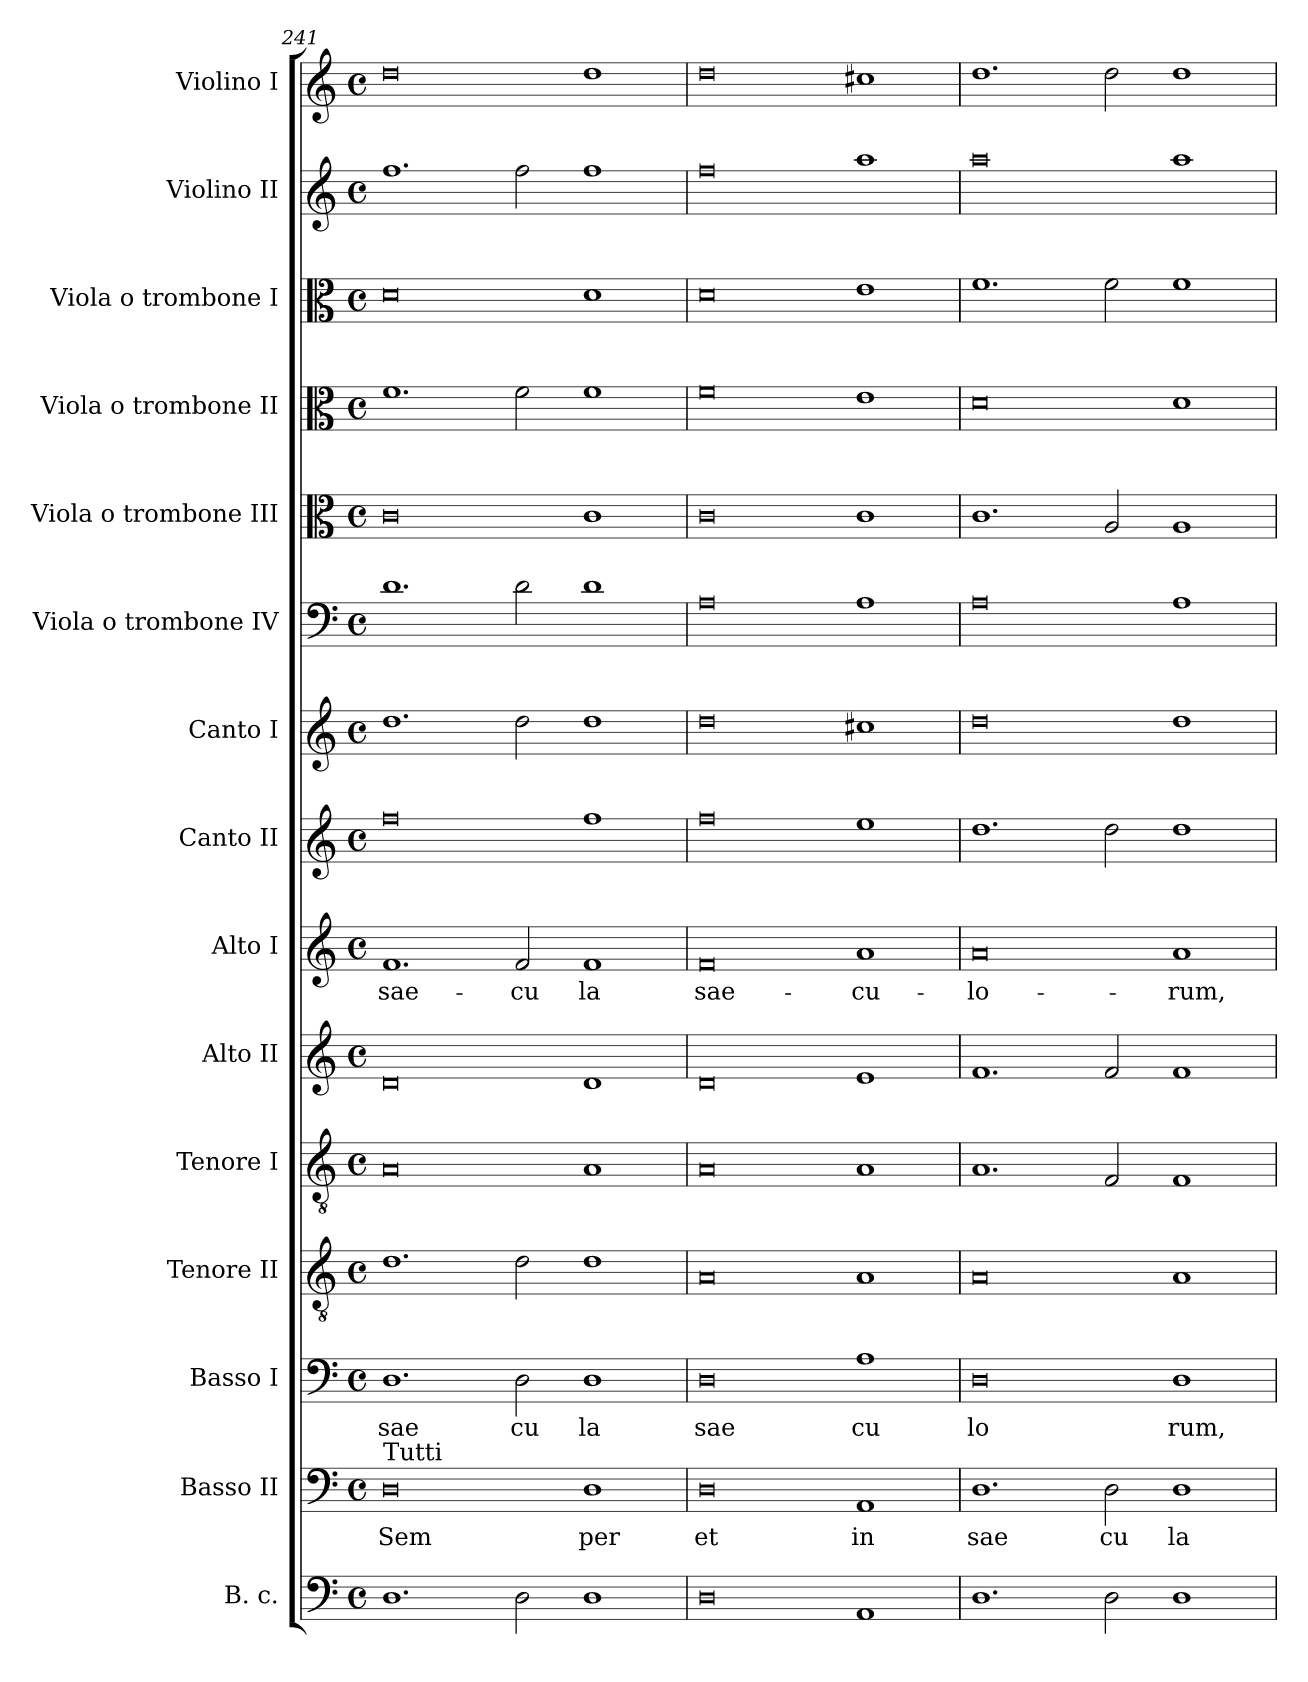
**kern	**kern	**text	**kern	**text	**kern	**kern	**kern	**kern	**text	**kern	**kern	**kern	**kern	**kern	**kern	**kern	**kern
*part15	*part14	*part14	*part13	*part13	*part12	*part11	*part10	*part9	*part9	*part8	*part7	*part6	*part5	*part4	*part3	*part2	*part1
*staff15	*staff14	*staff14	*staff13	*staff13	*staff12	*staff11	*staff10	*staff9	*staff9	*staff8	*staff7	*staff6	*staff5	*staff4	*staff3	*staff2	*staff1
*I"B. c.	*I"Basso II	*	*I"Basso I	*	*I"Tenore II	*I"Tenore I	*I"Alto II	*I"Alto I	*	*I"Canto II	*I"Canto I	*I"Viola o trombone IV	*I"Viola o trombone III	*I"Viola o trombone II	*I"Viola o trombone I	*I"Violino II	*I"Violino I
*	*	*	*	*	*	*	*	*	*	*	*	*I'Vla	*I'Vla	*I'Vla	*I'Vla	*I'Vln	*I'Vln
*clefF4	*clefF4	*	*clefF4	*	*clefGv2	*clefGv2	*clefG2	*clefG2	*	*clefG2	*clefG2	*clefF4	*clefC3	*clefC3	*clefC3	*clefG2	*clefG2
*k[]	*k[]	*	*k[]	*	*k[]	*k[]	*k[]	*k[]	*	*k[]	*k[]	*k[]	*k[]	*k[]	*k[]	*k[]	*k[]
*M4/4	*M4/4	*	*M4/4	*	*M4/4	*M4/4	*M4/4	*M4/4	*	*M4/4	*M4/4	*M4/4	*M4/4	*M4/4	*M4/4	*M4/4	*M4/4
*met(c)	*met(c)	*	*met(c)	*	*met(c)	*met(c)	*met(c)	*met(c)	*	*met(c)	*met(c)	*met(c)	*met(c)	*met(c)	*met(c)	*met(c)	*met(c)
=241	=241	=241	=241	=241	=241	=241	=241	=241	=241	=241	=241	=241	=241	=241	=241	=241	=241
!	!LO:TX:a:t=Tutti	!	!	!	!	!	!	!	!	!	!	!	!	!	!	!	!
!	!	!LO:LY:b	!	!LO:LY:b	!	!	!	!	!LO:LY:b	!	!	!	!	!	!	!	!
1.D	0D	Sem	1.D	sae	1.d	0A	0d	1.f	sae-	0ff	1.dd	1.d	0c	1.f	0d	1.ff	0dd
!	!	!	!	!LO:LY:b	!	!	!	!	!LO:LY:b	!	!	!	!	!	!	!	!
2D\	.	.	2D\	cu	2d\	.	.	2f/	-cu	.	2dd\	2d\	.	2f\	.	2ff\	.
!	!	!LO:LY:b	!	!LO:LY:b	!	!	!	!	!LO:LY:b	!	!	!	!	!	!	!	!
1D	1D	per	1D	la	1d	1A	1d	1f	la	1ff	1dd	1d	1c	1f	1d	1ff	1dd
=242	=242	=242	=242	=242	=242	=242	=242	=242	=242	=242	=242	=242	=242	=242	=242	=242	=242
!	!	!LO:LY:b	!	!LO:LY:b	!	!	!	!	!LO:LY:b	!	!	!	!	!	!	!	!
0D	0D	et	0D	sae	0A	0A	0d	0f	sae-	0ff	0dd	0A	0c	0f	0d	0ff	0dd
!	!	!LO:LY:b	!	!LO:LY:b	!	!	!	!	!LO:LY:b	!	!	!	!	!	!	!	!
1AA	1AA	in	1A	cu	1A	1A	1e	1a	-cu-	1ee	1cc#X	1A	1c	1e	1e	1aa	1cc#X
=243	=243	=243	=243	=243	=243	=243	=243	=243	=243	=243	=243	=243	=243	=243	=243	=243	=243
!	!	!LO:LY:b	!	!LO:LY:b	!	!	!	!	!LO:LY:b	!	!	!	!	!	!	!	!
1.D	1.D	sae	0D	lo	0A	1.A	1.f	0a	-lo-	1.dd	0dd	0A	1.c	0d	1.f	0aa	1.dd
!	!	!LO:LY:b	!	!	!	!	!	!	!	!	!	!	!	!	!	!	!
2D\	2D\	cu	.	.	.	2F/	2f/	.	.	2dd\	.	.	2A/	.	2f\	.	2dd\
!	!	!LO:LY:b	!	!LO:LY:b	!	!	!	!	!LO:LY:b	!	!	!	!	!	!	!	!
1D	1D	la	1D	rum,	1A	1F	1f	1a	-rum,	1dd	1dd	1A	1A	1d	1f	1aa	1dd
=	=	=	=	=	=	=	=	=	=	=	=	=	=	=	=	=	=
*-	*-	*-	*-	*-	*-	*-	*-	*-	*-	*-	*-	*-	*-	*-	*-	*-	*-
